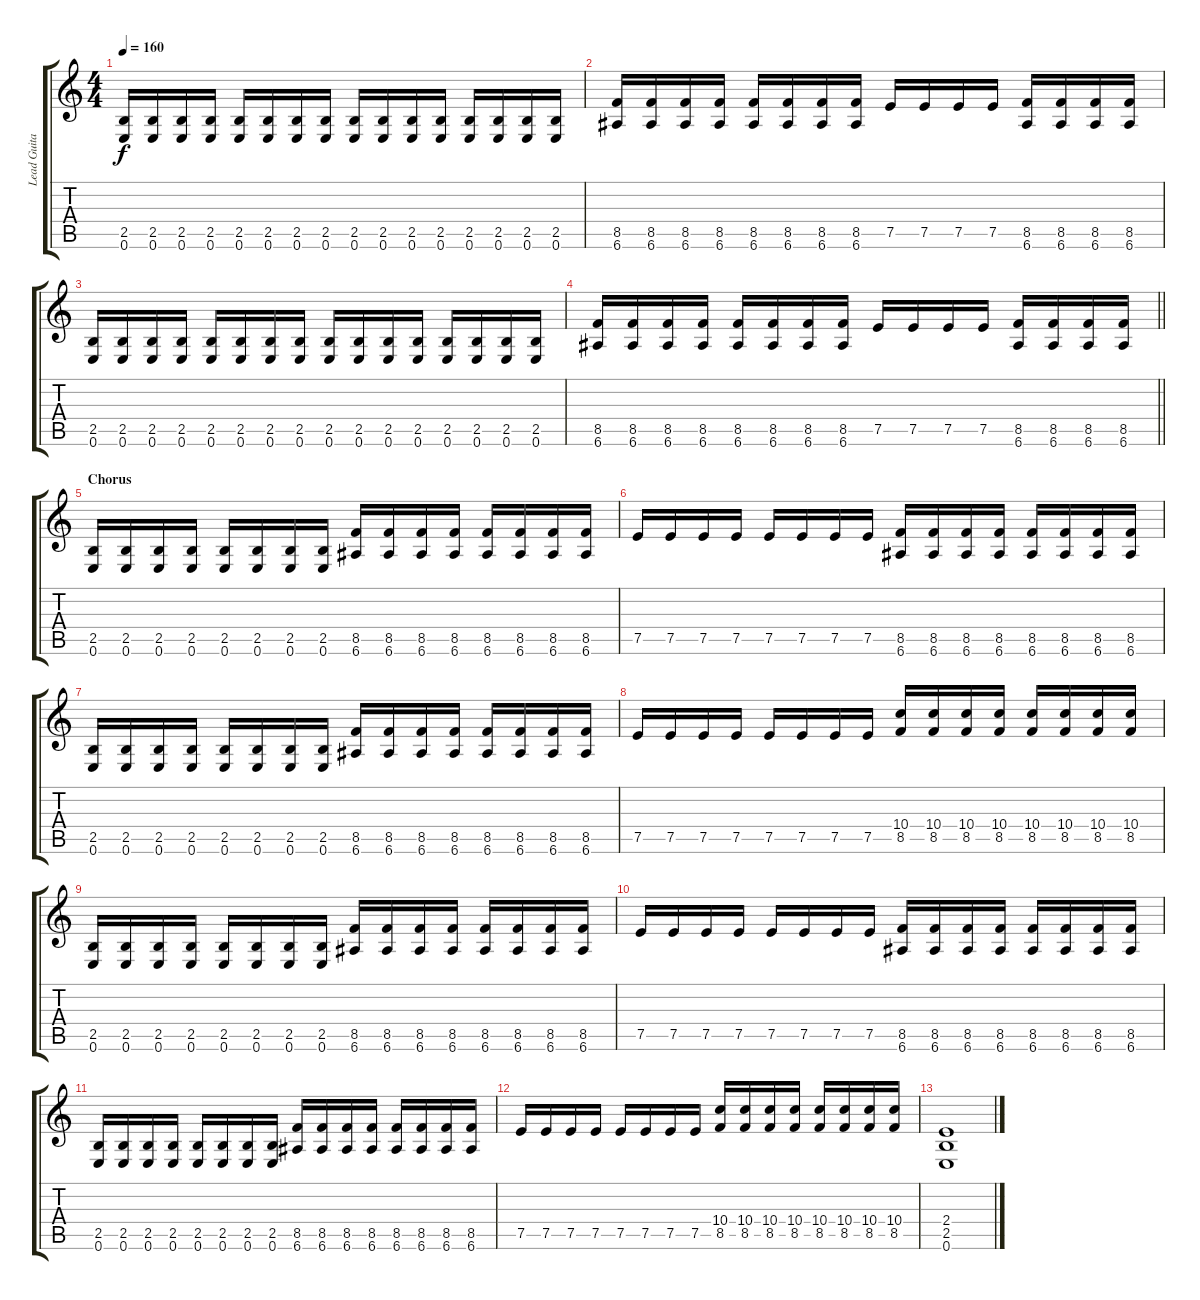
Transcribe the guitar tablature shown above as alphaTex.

\track ("Lead Guitar" "Lead Guita") {instrument distortionguitar}
\staff {score tabs}
\tuning (E4 B3 G3 D3 A2 E2) {hide}
\ts (4 4)
\tempo 160
\clef g2
\ks c
(2.5 0.6).16{dy f} (2.5 0.6).16 (2.5 0.6).16 (2.5 0.6).16 (2.5 0.6).16 (2.5 0.6).16 (2.5 0.6).16 (2.5 0.6).16 (2.5 0.6).16 (2.5 0.6).16 (2.5 0.6).16 (2.5 0.6).16 (2.5 0.6).16 (2.5 0.6).16 (2.5 0.6).16 (2.5 0.6).16 |
(8.5 6.6).16 (8.5 6.6).16 (8.5 6.6).16 (8.5 6.6).16 (8.5 6.6).16 (8.5 6.6).16 (8.5 6.6).16 (8.5 6.6).16 7.5.16 7.5.16 7.5.16 7.5.16 (8.5 6.6).16 (8.5 6.6).16 (8.5 6.6).16 (8.5 6.6).16 |
(2.5 0.6).16 (2.5 0.6).16 (2.5 0.6).16 (2.5 0.6).16 (2.5 0.6).16 (2.5 0.6).16 (2.5 0.6).16 (2.5 0.6).16 (2.5 0.6).16 (2.5 0.6).16 (2.5 0.6).16 (2.5 0.6).16 (2.5 0.6).16 (2.5 0.6).16 (2.5 0.6).16 (2.5 0.6).16 |
\barLineRight lightlight
(8.5 6.6).16 (8.5 6.6).16 (8.5 6.6).16 (8.5 6.6).16 (8.5 6.6).16 (8.5 6.6).16 (8.5 6.6).16 (8.5 6.6).16 7.5.16 7.5.16 7.5.16 7.5.16 (8.5 6.6).16 (8.5 6.6).16 (8.5 6.6).16 (8.5 6.6).16 |
\section ("" "Chorus")
(2.5 0.6).16 (2.5 0.6).16 (2.5 0.6).16 (2.5 0.6).16 (2.5 0.6).16 (2.5 0.6).16 (2.5 0.6).16 (2.5 0.6).16 (8.5 6.6).16 (8.5 6.6).16 (8.5 6.6).16 (8.5 6.6).16 (8.5 6.6).16 (8.5 6.6).16 (8.5 6.6).16 (8.5 6.6).16 |
7.5.16 7.5.16 7.5.16 7.5.16 7.5.16 7.5.16 7.5.16 7.5.16 (8.5 6.6).16 (8.5 6.6).16 (8.5 6.6).16 (8.5 6.6).16 (8.5 6.6).16 (8.5 6.6).16 (8.5 6.6).16 (8.5 6.6).16 |
(2.5 0.6).16 (2.5 0.6).16 (2.5 0.6).16 (2.5 0.6).16 (2.5 0.6).16 (2.5 0.6).16 (2.5 0.6).16 (2.5 0.6).16 (8.5 6.6).16 (8.5 6.6).16 (8.5 6.6).16 (8.5 6.6).16 (8.5 6.6).16 (8.5 6.6).16 (8.5 6.6).16 (8.5 6.6).16 |
7.5.16 7.5.16 7.5.16 7.5.16 7.5.16 7.5.16 7.5.16 7.5.16 (10.4 8.5).16 (10.4 8.5).16 (10.4 8.5).16 (10.4 8.5).16 (10.4 8.5).16 (10.4 8.5).16 (10.4 8.5).16 (10.4 8.5).16 |
(2.5 0.6).16 (2.5 0.6).16 (2.5 0.6).16 (2.5 0.6).16 (2.5 0.6).16 (2.5 0.6).16 (2.5 0.6).16 (2.5 0.6).16 (8.5 6.6).16 (8.5 6.6).16 (8.5 6.6).16 (8.5 6.6).16 (8.5 6.6).16 (8.5 6.6).16 (8.5 6.6).16 (8.5 6.6).16 |
7.5.16 7.5.16 7.5.16 7.5.16 7.5.16 7.5.16 7.5.16 7.5.16 (8.5 6.6).16 (8.5 6.6).16 (8.5 6.6).16 (8.5 6.6).16 (8.5 6.6).16 (8.5 6.6).16 (8.5 6.6).16 (8.5 6.6).16 |
(2.5 0.6).16 (2.5 0.6).16 (2.5 0.6).16 (2.5 0.6).16 (2.5 0.6).16 (2.5 0.6).16 (2.5 0.6).16 (2.5 0.6).16 (8.5 6.6).16 (8.5 6.6).16 (8.5 6.6).16 (8.5 6.6).16 (8.5 6.6).16 (8.5 6.6).16 (8.5 6.6).16 (8.5 6.6).16 |
7.5.16 7.5.16 7.5.16 7.5.16 7.5.16 7.5.16 7.5.16 7.5.16 (10.4 8.5).16 (10.4 8.5).16 (10.4 8.5).16 (10.4 8.5).16 (10.4 8.5).16 (10.4 8.5).16 (10.4 8.5).16 (10.4 8.5).16 |
(2.4 2.5 0.6).1
